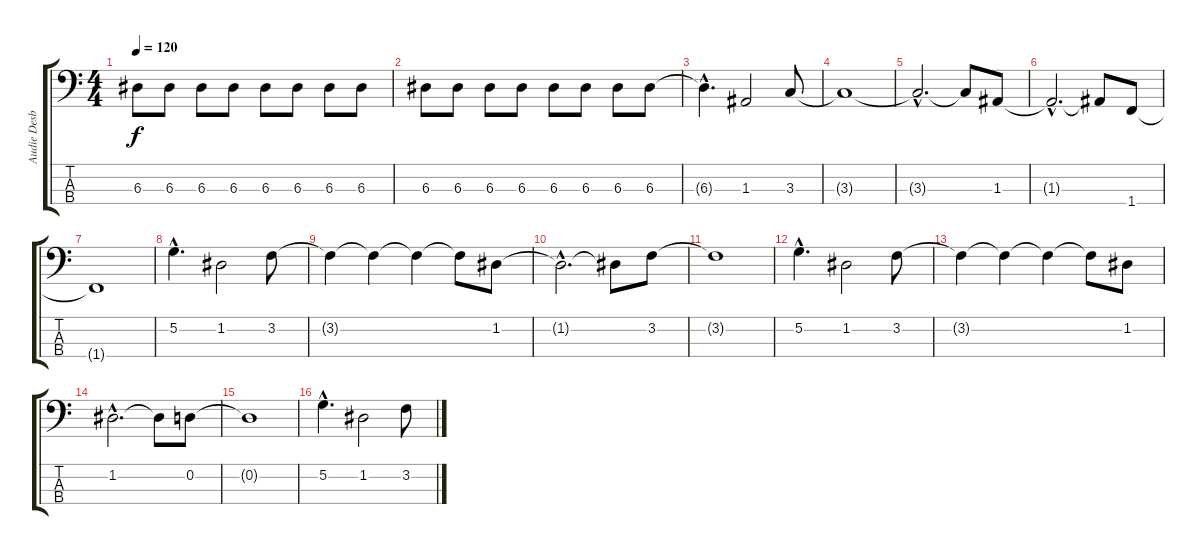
\track ("Audie Desbrow" "Audie Desb") {instrument electricbassfinger}
\staff {score tabs}
\tuning (G2 D2 A1 E1) {hide}
\ts (4 4)
\tempo 120
\clef f4
\ks c
6.3.8{dy f} 6.3.8 6.3.8 6.3.8 6.3.8 6.3.8 6.3.8 6.3.8 |
6.3.8 6.3.8 6.3.8 6.3.8 6.3.8 6.3.8 6.3.8 6.3.8 |
6.3{hac t}.4{d} 1.3.2 3.3.8 |
3.3{t}.1 |
3.3{hac t}.2{d} 3.3{t}.8 1.3.8 |
1.3{hac t}.2{d} 1.3{t}.8 1.4.8 |
1.4{t}.1 |
5.2{hac}.4{d} 1.2.2 3.2.8 |
3.2{t}.4 3.2{t}.4 3.2{t}.4 3.2{t}.8 1.2.8 |
1.2{hac t}.2{d} 1.2{t}.8 3.2.8 |
3.2{t}.1 |
5.2{hac}.4{d} 1.2.2 3.2.8 |
3.2{t}.4 3.2{t}.4 3.2{t}.4 3.2{t}.8 1.2.8 |
1.2{hac}.2{d} 1.2{t}.8 0.2.8 |
0.2{t}.1 |
5.2{hac}.4{d} 1.2.2 3.2.8
